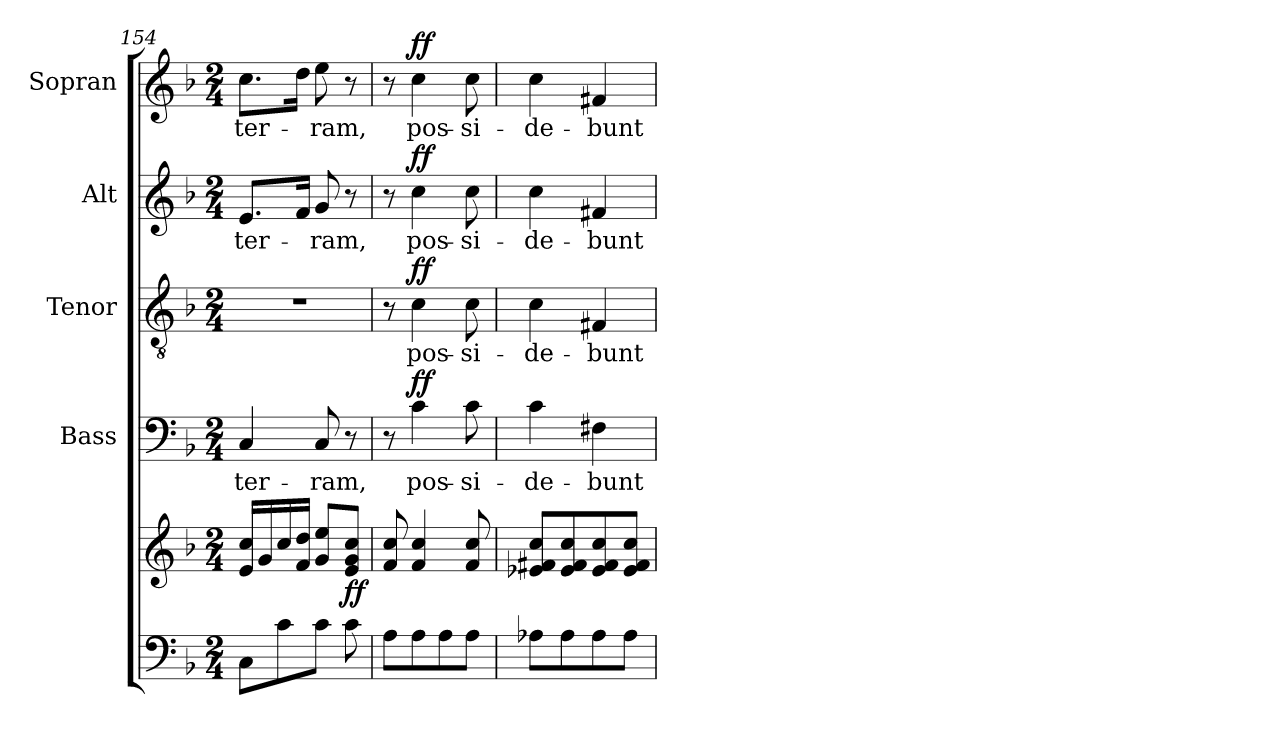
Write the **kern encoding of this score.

**kern	**kern	**dynam	**kern	**text	**dynam	**kern	**text	**dynam	**kern	**text	**dynam	**kern	**text	**dynam
*part5	*part5	*part5	*part4	*part4	*part4	*part3	*part3	*part3	*part2	*part2	*part2	*part1	*part1	*part1
*staff6	*staff5	*staff5/6	*staff4	*staff4	*staff4	*staff3	*staff3	*staff3	*staff2	*staff2	*staff2	*staff1	*staff1	*staff1
*	*	*	*I"Bass	*	*	*I"Tenor	*	*	*I"Alt	*	*	*I"Sopran	*	*
*	*	*	*I'B.	*	*	*I'T.	*	*	*I'A.	*	*	*I'S.	*	*
*clefF4	*clefG2	*	*clefF4	*	*	*clefGv2	*	*	*clefG2	*	*	*clefG2	*	*
*k[b-]	*k[b-]	*	*k[b-]	*	*	*k[b-]	*	*	*k[b-]	*	*	*k[b-]	*	*
*F:	*F:	*	*F:	*	*	*F:	*	*	*F:	*	*	*F:	*	*
*M2/4	*M2/4	*	*M2/4	*	*	*M2/4	*	*	*M2/4	*	*	*M2/4	*	*
=154	=154	=154	=154	=154	=154	=154	=154	=154	=154	=154	=154	=154	=154	=154
!	!	!	!	!LO:LY:b	!	!	!	!	!	!LO:LY:b	!	!	!LO:LY:b	!
8C\L	16e/ 16cc/LL	.	4C/	ter-	.	2r	.	.	8.e/L	ter-	.	8.cc\L	ter-	.
.	16g/	.	.	.	.	.	.	.	.	.	.	.	.	.
8c\	16cc/	.	.	.	.	.	.	.	.	.	.	.	.	.
.	16f/ 16dd/JJ	.	.	.	.	.	.	.	16f/Jk	.	.	16dd\Jk	.	.
!	!	!	!	!LO:LY:b	!	!	!	!	!	!LO:LY:b	!	!	!LO:LY:b	!
8c\J	8g/ 8ee/L	.	8C/	-ram,	.	.	.	.	8g/	-ram,	.	8ee\	-ram,	.
!	!	!LO:DY:b	!	!	!	!	!	!	!	!	!	!	!	!
8c\	8e/ 8g/ 8cc/J	ff	8r	.	.	.	.	.	8r	.	.	8r	.	.
=155	=155	=155	=155	=155	=155	=155	=155	=155	=155	=155	=155	=155	=155	=155
8A\L	8f/ 8cc/	.	8r	.	.	8r	.	.	8r	.	.	8r	.	.
!	!	!	!	!LO:LY:b	!LO:DY:a	!	!LO:LY:b	!LO:DY:a	!	!LO:LY:b	!LO:DY:a	!	!LO:LY:b	!LO:DY:a
8A\	4f/ 4cc/	.	4c\	pos-	ff	4c\	pos-	ff	4cc\	pos-	ff	4cc\	pos-	ff
8A\	.	.	.	.	.	.	.	.	.	.	.	.	.	.
!	!	!	!	!LO:LY:b	!	!	!LO:LY:b	!	!	!LO:LY:b	!	!	!LO:LY:b	!
8A\J	8f/ 8cc/	.	8c\	-si-	.	8c\	-si-	.	8cc\	-si-	.	8cc\	-si-	.
=156	=156	=156	=156	=156	=156	=156	=156	=156	=156	=156	=156	=156	=156	=156
!	!	!	!	!LO:LY:b	!	!	!LO:LY:b	!	!	!LO:LY:b	!	!	!LO:LY:b	!
8A-X\L	8e-X/ 8f#X/ 8cc/L	.	4c\	-de-	.	4c\	-de-	.	4cc\	-de-	.	4cc\	-de-	.
8A-\	8e-/ 8f#/ 8cc/	.	.	.	.	.	.	.	.	.	.	.	.	.
!	!	!	!	!LO:LY:b	!	!	!LO:LY:b	!	!	!LO:LY:b	!	!	!LO:LY:b	!
8A-\	8e-/ 8f#/ 8cc/	.	4F#X\	-bunt	.	4F#X/	-bunt	.	4f#X/	-bunt	.	4f#X/	-bunt	.
8A-\J	8e-/ 8f#/ 8cc/J	.	.	.	.	.	.	.	.	.	.	.	.	.
=	=	=	=	=	=	=	=	=	=	=	=	=	=	=
*-	*-	*-	*-	*-	*-	*-	*-	*-	*-	*-	*-	*-	*-	*-
